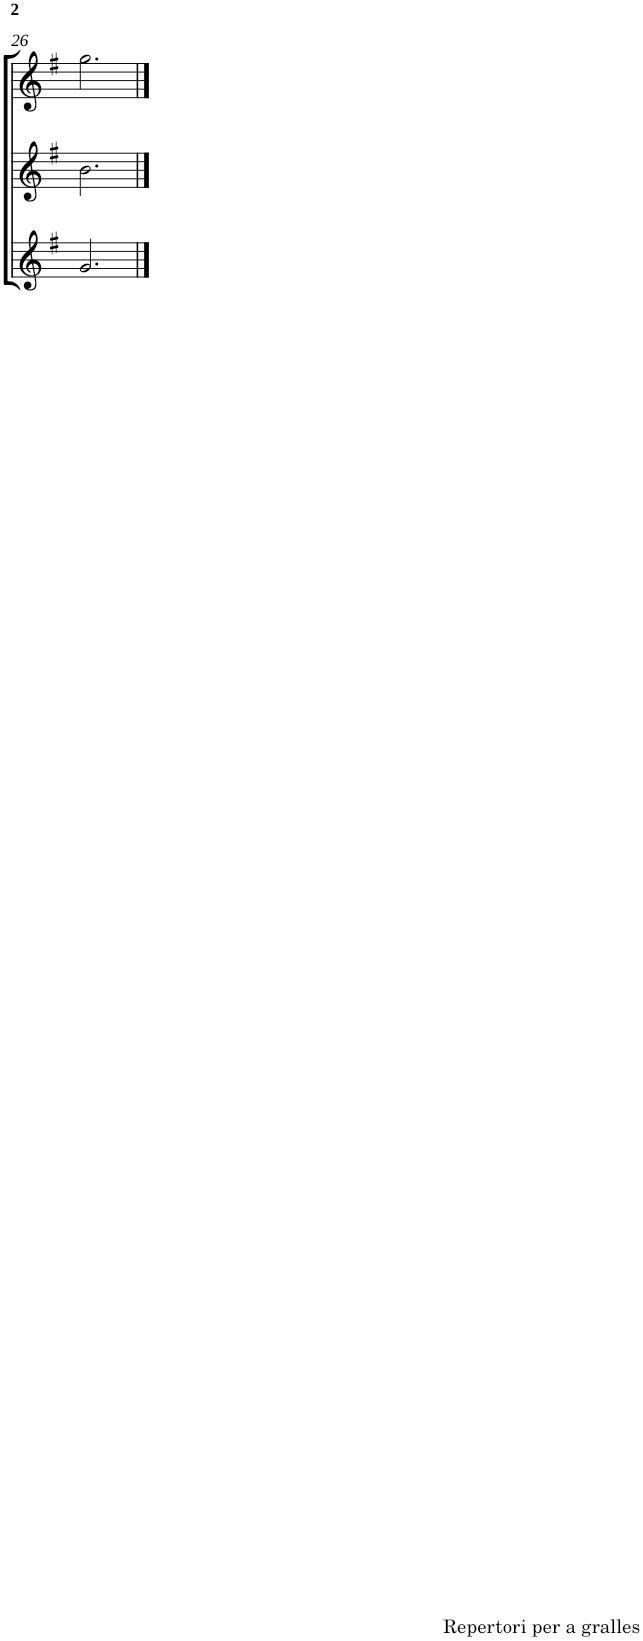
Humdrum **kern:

**kern	**kern	**kern
*part3	*part2	*part1
*staff3	*staff2	*staff1
*I"Gralla 3	*I"Gralla 2	*I"Gralla 1
!!LO:PB:g=z
*clefG2	*clefG2	*clefG2
*k[f#]	*k[f#]	*k[f#]
*G:	*G:	*G:
*M3/4	*M3/4	*M3/4
=26	=26	=26
2.g/	2.b\	2.gg\
==	==	==
*-	*-	*-
